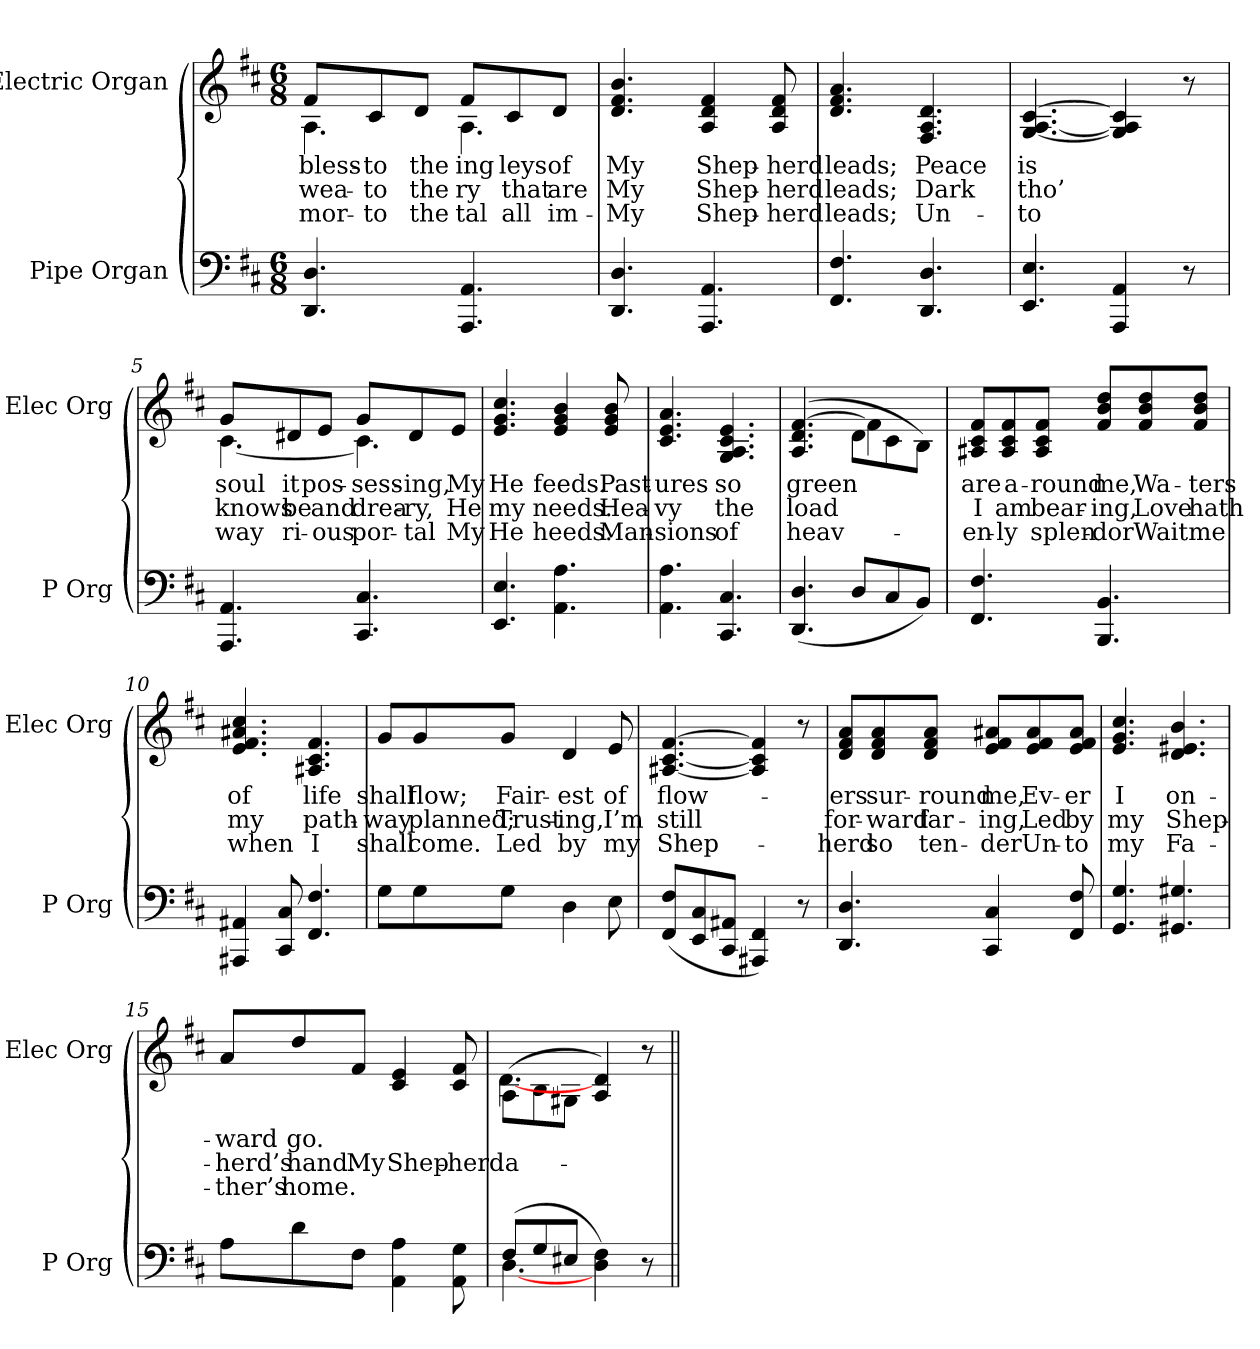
**kern	**kern	**text	**text	**text
*part2	*part1	*part1	*part1	*part1
*staff2	*staff1	*staff1	*staff1	*staff1
*I"Pipe Organ	*I"Electric Organ	*	*	*
*I'P Org	*I'Elec Org	*	*	*
*clefF4	*clefG2	*	*	*
*k[f#c#]	*k[f#c#]	*	*	*
*D:	*D:	*	*	*
*M6/8	*M6/8	*	*	*
=1	=1	=1	=1	=1
*	*^	*	*	*
4.DD 4.D	8f#/L	4.A	bless-	wea-	-mor-
.	8c#/	.	-to	-to	-to
.	8d/J	.	the	the	the
4.AAA 4.AA	8f#/L	4.A	-ing	-ry	-tal
.	8c#/	.	-leys	that	all
.	8d/J	.	of	are	im-
*	*v	*v	*	*	*
=2	=2	=2	=2	=2
4.DD 4.D	4.d 4.f# 4.b	My	My	My
4.AAA 4.AA	4A 4d 4f#	Shep-	Shep-	Shep-
.	8A 8d 8f#	-herd	-herd	-herd
=3	=3	=3	=3	=3
4.FF# 4.F#	4.d 4.f# 4.a	leads;	leads;	leads;
4.DD 4.D	4.F# 4.A 4.d	Peace	Dark	Un-
=4	=4	=4	=4	=4
4.EE 4.E	[4.G [4.A [4.c#	is	tho’	-to
4AAA 4AA	4G] 4A] 4c#]	.	.	.
8r	8r	.	.	.
=5	=5	=5	=5	=5
*	*^	*	*	*
4.AAA 4.AA	8g/L	[4.c#	soul	knows	way
.	8d#X/	.	-it	be	-ri-
.	8e/J	.	pos-	and	-ous
4.CC# 4.C#	8g/L	4.c#]	-sess-	drea-	por-
.	8d#/	.	-ing,	-ry,	-tal
.	8e/J	.	My	He	My
*	*v	*v	*	*	*
=6	=6	=6	=6	=6
4.EE 4.E	4.e 4.g 4.cc#	He	my	He
4.AA 4.A	4e 4g 4b	feeds.	needs.	heeds.
.	8e 8g 8b	Past-	Hea-	Man-
=7	=7	=7	=7	=7
4.AA 4.A	4.c# 4.e 4.a	-ures	-vy	-sions
4.CC# 4.C#	4.G 4.A 4.c# 4.e	so	the	of
=8	=8	=8	=8	=8
*	*^	*	*	*
(4.DD 4.D	(4.A 4.d [4.f#	4.ryy	green	load	heav-
8D/L	8d\L	4f#]	.	.	.
8C#/	8c#\	.	.	.	.
8BB/J)	8B\J)	8ryy	.	.	.
*	*v	*v	*	*	*
=9	=9	=9	=9	=9
4.FF# 4.F#	8A#X/ 8c#/ 8f#/L	are	I	-en-
.	8A#/ 8c#/ 8f#/	a-	am	-ly
.	8A#/ 8c#/ 8f#/J	-round	bear-	splen-
4.BBB 4.BB	8f#/ 8b/ 8dd/L	me,	-ing,	-dor
.	8f#/ 8b/ 8dd/	Wa-	Love	Wait
.	8f#/ 8b/ 8dd/J	-ters	hath	me
=10	=10	=10	=10	=10
4AAA#X 4AA#X	4.e 4.f# 4.a#X 4.cc#	of	my	when
8CC# 8C#	.	.	.	.
4.FF# 4.F#	4.A#X 4.c# 4.f#	life	path-	I
=11	=11	=11	=11	=11
8G\L	8g/L	shall	-way	shall
8G\	8g/	flow;	planned;	come.
8G\J	8g/J	Fair-	Trust-	Led
4D	4d	-est	-ing,	by
8E	8e	of	I’m	my
=12	=12	=12	=12	=12
(8FF#/ 8F#/L	[4.A#X [4.c# [4.f#	flow-	still	Shep-
8EE/ 8C#/	.	.	.	.
8CC#/ 8AA#X/J	.	.	.	.
4AAA#X 4FF#)	4A#] 4c#] 4f#]	.	.	.
8r	8r	.	.	.
=13	=13	=13	=13	=13
4.DD 4.D	8d/ 8f#/ 8a/L	-ers	for-	-herd
.	8d/ 8f#/ 8a/	sur-	-ward	so
.	8d/ 8f#/ 8a/J	-round	far-	ten-
4CC# 4C#	8e/ 8f#/ 8a#X/L	me,	-ing,	-der
.	8e/ 8f#/ 8a#/	Ev-	Led	Un-
8FF# 8F#	8e/ 8f#/ 8a#/J	-er	by	-to
=14	=14	=14	=14	=14
4.GG 4.G	4.e 4.g 4.cc#	I	my	my
4.GG#X 4.G#X	4.d 4.e#X 4.b	on-	Shep-	Fa-
=15	=15	=15	=15	=15
8A\L	8a/L	-ward	-herd’s	-ther’s
8d\	8dd/	go.	hand.	home.
8F#\J	8f#/J	.	My	.
4AA 4A	4c# 4e	.	Shep-	.
8AA 8G	8c# 8f#	.	-herd	.
=16	=16	=16	=16	=16
*^	*^	*	*	*
(8F#/L	[4.D	(8A\L	[4.d	.	a-	.
8G/	.	8B\	.	.	.	.
8E#X/J	.	8G#X\J	.	.	.	.
4D 4F#)	4.ryy	4A 4d)	4.ryy	.	.	.
8r	.	8r	.	.	.	.
*v	*v	*	*	*	*	*
*	*v	*v	*	*	*
=||	=||	=||	=||	=||
*-	*-	*-	*-	*-
